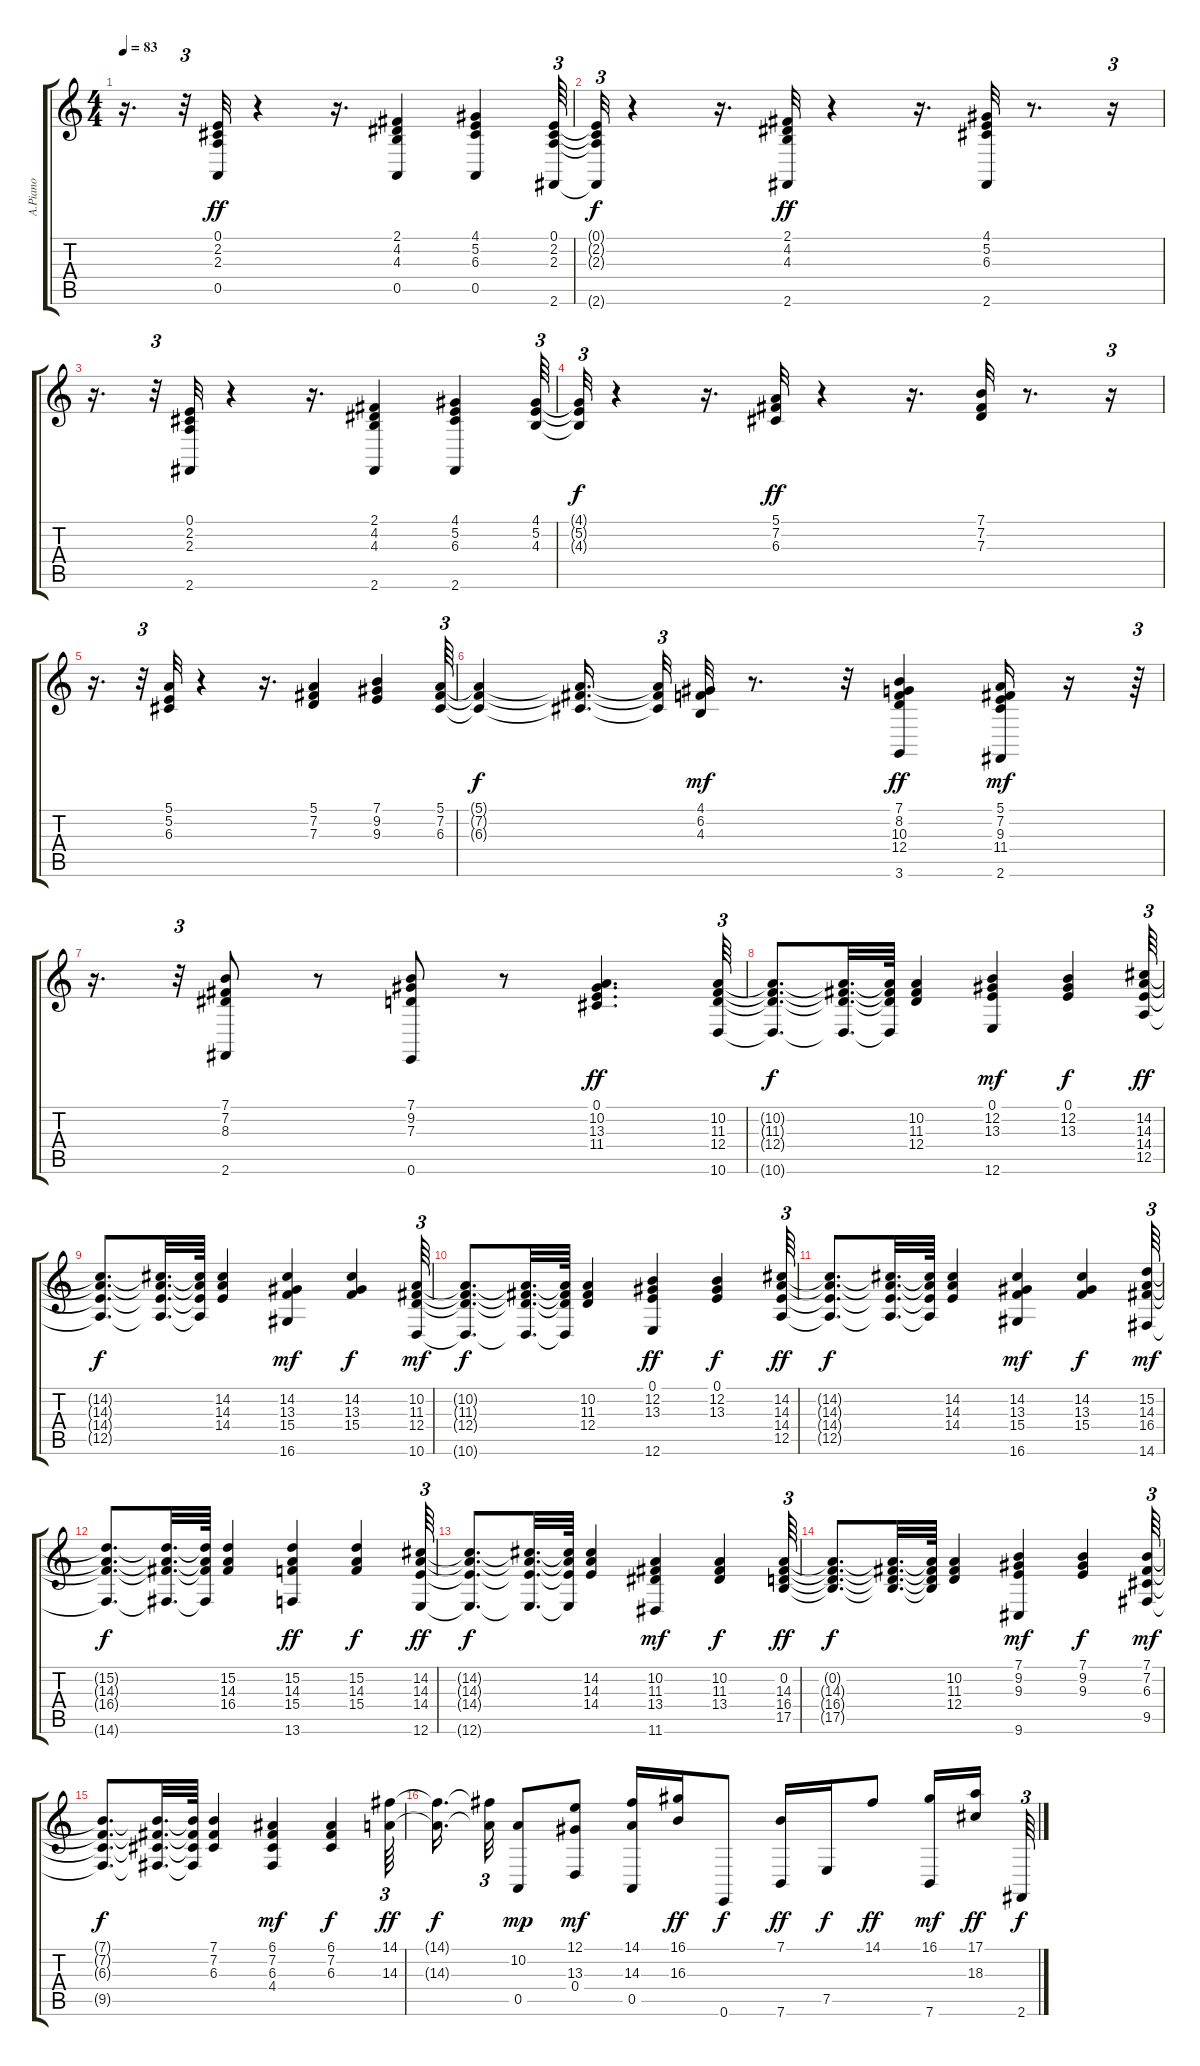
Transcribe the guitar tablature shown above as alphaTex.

\track ("A.Piano" "A.Piano") {instrument brightacousticpiano}
\staff {score tabs}
\tuning (E4 B3 G3 D3 A2 E2) {hide}
\ts (4 4)
\tempo 83
\clef g2
\ks c
r.16{d dy ff} r.32{tu (3 2)} (0.1 2.2 2.3 0.5).32 r.4 r.16{d} (2.1 4.2 4.3 0.5).4 (4.1 5.2 6.3 0.5).4 (0.1 2.2 2.3 2.6).64{tu (3 2)} |
(0.1{t} 2.2{t} 2.3{t} 2.6{t}).32{tu (3 2) dy f} r.4 r.16{d} (2.1 4.2 4.3 2.6).32{dy ff} r.4 r.16{d} (4.1 5.2 6.3 2.6).32 r.8{d} r.16{tu (3 2)} |
r.16{d} r.32{tu (3 2)} (0.1 2.2 2.3 2.6).32 r.4 r.16{d} (2.1 4.2 4.3 2.6).4 (4.1 5.2 6.3 2.6).4 (4.1 5.2 4.3).64{tu (3 2)} |
(4.1{t} 5.2{t} 4.3{t}).32{tu (3 2) dy f} r.4 r.16{d} (5.1 7.2 6.3).32{dy ff} r.4 r.16{d} (7.1 7.2 7.3).32 r.8{d} r.16{tu (3 2)} |
r.16{d} r.32{tu (3 2)} (5.1 5.2 6.3).32 r.4 r.16{d} (5.1 7.2 7.3).4 (7.1 9.2 9.3).4 (5.1 7.2 6.3).64{tu (3 2)} |
(5.1{t} 7.2{t} 6.3{t}).4{dy f} (5.1{t} 7.2{t} 6.3{t}).16{d beam splitsecondary} (5.1{t} 7.2{t} 6.3{t}).32{tu (3 2)} (4.1 6.2 4.3).32{dy mf} r.8{d} r.32 (7.1 8.2 10.3 12.4 3.6).4{dy ff} (5.1 7.2 9.3 11.4 2.6).16{dy mf} r.16 r.64{tu (3 2)} |
r.16{d} r.32{tu (3 2)} (7.1 7.2 8.3 2.6).8 r.8 (7.1 9.2 7.3 0.6).8 r.8 (0.1 10.2 13.3 11.4).4{d dy ff} (10.2 11.3 12.4 10.6).64{tu (3 2)} |
(10.2{t} 11.3{t} 12.4{t} 10.6{t}).8{d dy f} (10.2{t} 11.3{t} 12.4{t} 10.6{t}).32{d} (10.2{t} 11.3{t} 12.4{t} 10.6{t}).64 (10.2 11.3 12.4).4 (0.1 12.2 13.3 12.6).4{dy mf} (0.1 12.2 13.3).4{dy f} (14.2 14.3 14.4 12.5).64{tu (3 2) dy ff} |
(14.2{t} 14.3{t} 14.4{t} 12.5{t}).8{d dy f} (14.2{t} 14.3{t} 14.4{t} 12.5{t}).32{d} (14.2{t} 14.3{t} 14.4{t} 12.5{t}).64 (14.2 14.3 14.4).4 (14.2 13.3 15.4 16.6).4{dy mf} (14.2 13.3 15.4).4{dy f} (10.2 11.3 12.4 10.6).64{tu (3 2) dy mf} |
(10.2{t} 11.3{t} 12.4{t} 10.6{t}).8{d dy f} (10.2{t} 11.3{t} 12.4{t} 10.6{t}).32{d} (10.2{t} 11.3{t} 12.4{t} 10.6{t}).64 (10.2 11.3 12.4).4 (0.1 12.2 13.3 12.6).4{dy ff} (0.1 12.2 13.3).4{dy f} (14.2 14.3 14.4 12.5).64{tu (3 2) dy ff} |
(14.2{t} 14.3{t} 14.4{t} 12.5{t}).8{d dy f} (14.2{t} 14.3{t} 14.4{t} 12.5{t}).32{d} (14.2{t} 14.3{t} 14.4{t} 12.5{t}).64 (14.2 14.3 14.4).4 (14.2 13.3 15.4 16.6).4{dy mf} (14.2 13.3 15.4).4{dy f} (15.2 14.3 16.4 14.6).64{tu (3 2) dy mf} |
(15.2{t} 14.3{t} 16.4{t} 14.6{t}).8{d dy f} (15.2{t} 14.3{t} 16.4{t} 14.6{t}).32{d} (15.2{t} 14.3{t} 16.4{t} 14.6{t}).64 (15.2 14.3 16.4).4 (15.2 14.3 15.4 13.6).4{dy ff} (15.2 14.3 15.4).4{dy f} (14.2 14.3 14.4 12.6).64{tu (3 2) dy ff} |
(14.2{t} 14.3{t} 14.4{t} 12.6{t}).8{d dy f} (14.2{t} 14.3{t} 14.4{t} 12.6{t}).32{d} (14.2{t} 14.3{t} 14.4{t} 12.6{t}).64 (14.2 14.3 14.4).4 (10.2 11.3 13.4 11.6).4{dy mf} (10.2 11.3 13.4).4{dy f} (0.2 14.3 16.4 17.5).64{tu (3 2) dy ff} |
(0.2{t} 14.3{t} 16.4{t} 17.5{t}).8{d dy f} (0.2{t} 14.3{t} 16.4{t} 17.5{t}).32{d} (0.2{t} 14.3{t} 16.4{t} 17.5{t}).64 (10.2 11.3 12.4).4 (7.1 9.2 9.3 9.6).4{dy mf} (7.1 9.2 9.3).4{dy f} (7.1 7.2 6.3 9.5).64{tu (3 2) dy mf} |
(7.1{t} 7.2{t} 6.3{t} 9.5{t}).8{d dy f} (7.1{t} 7.2{t} 6.3{t} 9.5{t}).32{d} (7.1{t} 7.2{t} 6.3{t} 9.5{t}).64 (7.1 7.2 6.3).4 (6.1 7.2 6.3 4.4).4{dy mf} (6.1 7.2 6.3).4{dy f} (14.1 14.3).64{tu (3 2) dy ff} |
(14.1{t} 14.3{t}).16{d dy f beam splitsecondary} (14.1{t} 14.3{t}).32{tu (3 2)} (10.2 0.5).8{dy mp} (12.1 13.3 0.4).8{dy mf} (14.1 14.3 0.5).16 (16.1 16.3).16{dy ff} 0.6.8{dy f} (7.1 7.6).16{dy ff} 7.5.16{dy f} 14.1.8{dy ff} (16.1 7.6).16{dy mf} (17.1 18.3).16{dy ff beam splitsecondary} 2.6.64{tu (3 2) dy f}
